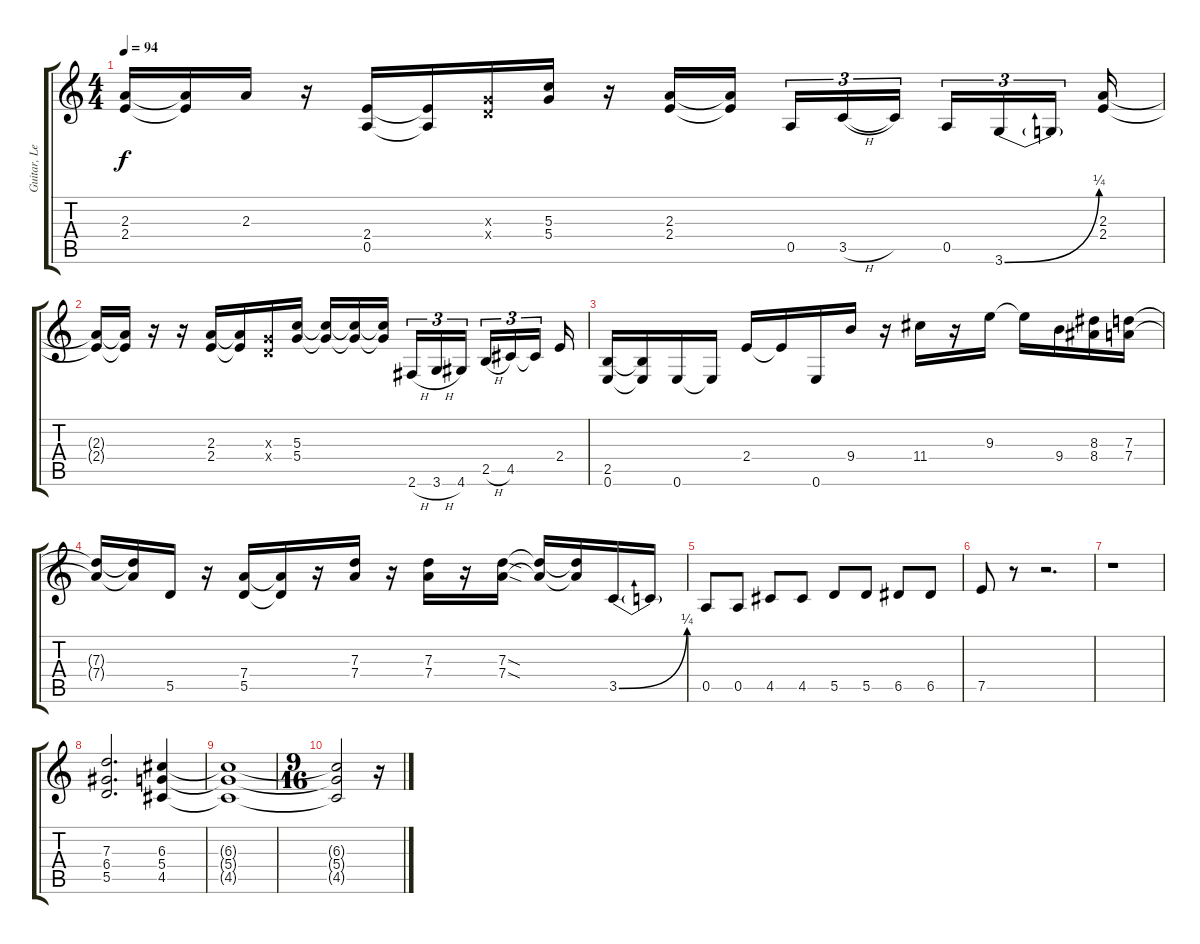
\track ("Guitar, Lead" "Guitar, Le") {instrument distortionguitar}
\staff {score tabs}
\tuning (E4 B3 G3 D3 A2 E2) {hide}
\ts (4 4)
\tempo 94
\clef g2
\ks c
(2.3 2.4).16{dy f} (2.3{t} 2.4{t}).16 2.3.16 r.16 (2.4 0.5).16 (2.4{t} 0.5{t}).16 (0.3{x} 0.4{x}).16 (5.3 5.4).16 r.16 (2.3 2.4).16 (2.3{t} 2.4{t}).16{beam splitsecondary} 0.5.16{tu (3 2)} 3.5{h}.16{tu (3 2)} 3.5{t}.16{tu (3 2) beam splitsecondary} 0.5.16{tu (3 2)} 3.6{be (bend 0 0 60 1)}.16{tu (3 2)} 3.6{t}.16{tu (3 2) beam splitsecondary} (2.3 2.4).16 |
(2.3{t} 2.4{t}).16 (2.3{t} 2.4{t}).16 r.16 r.16 (2.3 2.4).16 (2.3{t} 2.4{t}).16 (0.3{x} 0.4{x}).16 (5.3 5.4).16 (5.3{t} 5.4{t}).16 (5.3{t} 5.4{t}).16 (5.3{t} 5.4{t}).16{beam splitsecondary} 2.6{h}.16{tu (3 2)} 3.6{h}.16{tu (3 2)} 4.6.16{tu (3 2) beam splitsecondary} 2.5{h}.16{tu (3 2)} 4.5.16{tu (3 2)} 4.5{t}.16{tu (3 2) beam splitsecondary} 2.4.16 |
(2.5 0.6).16 (2.5{t} 0.6{t}).16 0.6.16 0.6{t}.16 2.4.16 2.4{t}.16 0.6.16 9.4.16 r.16 11.4.16 r.16 9.3.16 9.3{t}.16 9.4.16 (8.3 8.4).16 (7.3 7.4).16 |
(7.3{t} 7.4{t}).16 (7.3{t} 7.4{t}).16 5.5.16 r.16 (7.4 5.5).16 (7.4{t} 5.5{t}).16 r.16 (7.3 7.4).16 r.16 (7.3 7.4).16 r.16 (7.3{sod} 7.4{sod}).16 (7.3{t} 7.4{t}).16 (7.3{t} 7.4{t}).16 3.5{be (bend 0 0 60 1)}.16 3.5{t}.16 |
0.5.8 0.5.8 4.5.8 4.5.8 5.5.8 5.5.8 6.5.8 6.5.8 |
7.5.8 r.8 r.2{d} |
r.1 |
(7.3 6.4 5.5).2{d} (6.3 5.4 4.5).4 |
(6.3{t} 5.4{t} 4.5{t}).1 |
\ts (9 16)
(6.3{t} 5.4{t} 4.5{t}).2 r.16
